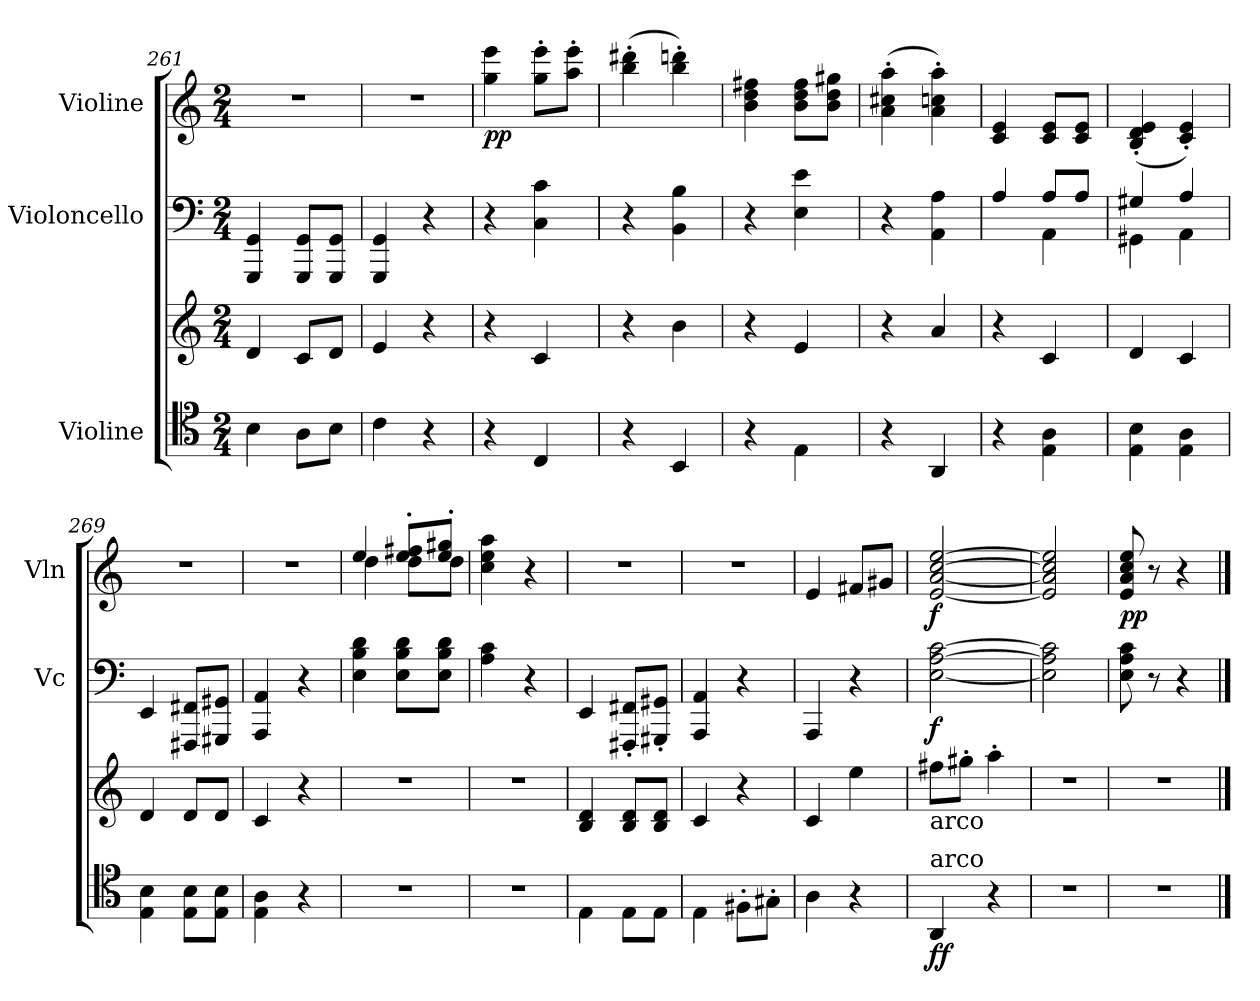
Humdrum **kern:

**kern	**kern	**dynam	**kern	**dynam	**kern	**dynam
*part3	*part3	*part3	*part2	*part2	*part1	*part1
*staff4	*staff3	*staff3/4	*staff2	*staff2	*staff1	*staff1
*I"Violine	*	*	*I"Violoncello	*	*I"Violine	*
*	*	*	*I'Vc	*	*I'Vln	*
*clefC4	*clefG2	*	*clefF4	*	*clefG2	*
*k[]	*k[]	*	*k[]	*	*k[]	*
*M2/4	*M2/4	*	*M2/4	*	*M2/4	*
=261	=261	=261	=261	=261	=261	=261
4B\	4d/	.	4GGG/ 4GG/	.	2r	.
8A\L	8c/L	.	8GGG/ 8GG/L	.	.	.
8B\J	8d/J	.	8GGG/ 8GG/J	.	.	.
=262	=262	=262	=262	=262	=262	=262
4c\	4e/	.	4GGG/ 4GG/	.	2r	.
4r	4r	.	4r	.	.	.
=263	=263	=263	=263	=263	=263	=263
!	!	!	!	!	!	!LO:DY:b
4r	4r	.	4r	.	4gg\ 4eee\	pp
4C/	4c/	.	4C\ 4c\	.	8gg'\ 8eee'\L	.
.	.	.	.	.	8aa'\ 8eee'\J	.
=264	=264	=264	=264	=264	=264	=264
4r	4r	.	4r	.	(>4bb'\ 4ddd#X'\	.
4BB/	4b\	.	4BB\ 4B\	.	4bb'\ 4dddn'\)	.
=265	=265	=265	=265	=265	=265	=265
4r	4r	.	4r	.	4b\ 4dd\ 4ff#X\	.
4E\	4e/	.	4E\ 4e\	.	8b\ 8dd\ 8ff#\L	.
.	.	.	.	.	8b\ 8dd\ 8gg#X\J	.
=266	=266	=266	=266	=266	=266	=266
4r	4r	.	4r	.	(>4a'\ 4cc#X'\ 4aa'\	.
4AA/	4a/	.	4AA\ 4A\	.	4a'\ 4ccn'\ 4aa'\)	.
=267	=267	=267	=267	=267	=267	=267
*	*	*	*^	*	*	*
4r	4r	.	4A/	4ryy	.	4c/ 4e/	.
4E\ 4A\	4c/	.	8A/L	4AA\	.	8c/ 8e/L	.
.	.	.	8A/J	.	.	8c/ 8e/J	.
=268	=268	=268	=268	=268	=268	=268	=268
4E\ 4B\	4d/	.	4G#X/	4GG#X\	.	(>4B'/ 4d'/ 4e'/	.
4E\ 4A\	4c/	.	4A/	4AA\	.	4c'/ 4e'/)	.
*	*	*	*v	*v	*	*	*
=269	=269	=269	=269	=269	=269	=269
4E\ 4B\	4d/	.	4EE/	.	2r	.
8E\ 8B\L	8d/L	.	8FFF#X/ 8FF#X/L	.	.	.
8E\ 8B\J	8d/J	.	8GGG#X/ 8GG#X/J	.	.	.
=270	=270	=270	=270	=270	=270	=270
4E\ 4A\	4c/	.	4AAA/ 4AA/	.	2r	.
4r	4r	.	4r	.	.	.
=271	=271	=271	=271	=271	=271	=271
*	*	*	*	*	*^	*
2r	2r	.	4E\ 4B\ 4d\	.	4ee/	4dd\	.
.	.	.	8E\ 8B\ 8d\L	.	8ee'/ 8ff#X'/L	8dd\L	.
.	.	.	8E\ 8B\ 8d\J	.	8ee'/ 8gg#X'/J	8dd\J	.
*	*	*	*	*	*v	*v	*
=272	=272	=272	=272	=272	=272	=272
2r	2r	.	4A\ 4c\	.	4cc\ 4ee\ 4aa\	.
.	.	.	4r	.	4r	.
=273	=273	=273	=273	=273	=273	=273
4E\	4B/ 4d/	.	4EE/	.	2r	.
8E\L	8B/ 8d/L	.	8FFF#X'/ 8FF#X'/L	.	.	.
8E\J	8B/ 8d/J	.	8GGG#X'/ 8GG#X'/J	.	.	.
=274	=274	=274	=274	=274	=274	=274
4E\	4c/	.	4AAA/ 4AA/	.	2r	.
8F#X'\L	4r	.	4r	.	.	.
8G#X'\J	.	.	.	.	.	.
=275	=275	=275	=275	=275	=275	=275
4A\	4c/	.	4AAA/	.	4e/	.
4r	4ee\	.	4r	.	8f#X/L	.
.	.	.	.	.	8g#X/J	.
=276	=276	=276	=276	=276	=276	=276
!	!LO:TX:b:t=arco	!	!	!	!	!
!LO:TX:a:t=arco	!	!	!	!	!	!
!	!	!LO:DY:b=2	!	!	!	!
!	!	!LO:DY:n=1:b	!	!LO:DY:b	!	!LO:DY:b
4AA/	8ff#X\L	f f	[2E\ [2A\ [2c\	f	[2e/ [2a/ [2cc/ [2ee/	f
.	8gg#X'\J	.	.	.	.	.
4r	4aa'\	.	.	.	.	.
=277	=277	=277	=277	=277	=277	=277
2r	2r	.	2E]\ 2A]\ 2c]\	.	2e]/ 2a]/ 2cc]/ 2ee]/	.
=278	=278	=278	=278	=278	=278	=278
!	!	!	!	!	!	!LO:DY:b
2r	2r	.	8E\ 8A\ 8c\	.	8e/ 8a/ 8cc/ 8ee/	pp
.	.	.	8r	.	8r	.
.	.	.	4r	.	4r	.
==	==	==	==	==	==	==
*-	*-	*-	*-	*-	*-	*-
